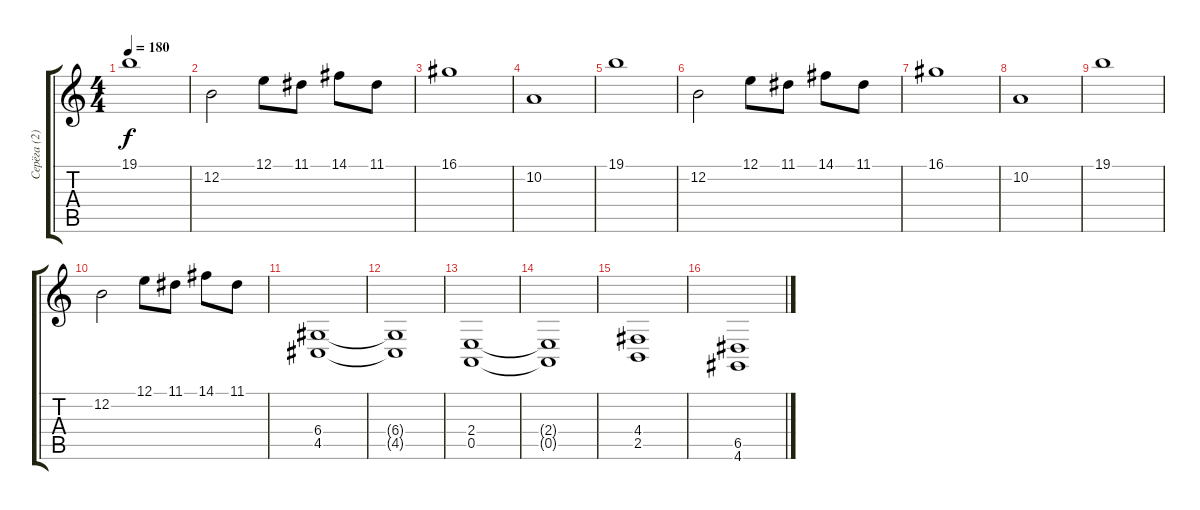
\track ("Серёга (2)" "Серёга (2)") {instrument stringensemble1}
\staff {score tabs}
\tuning (E4 B3 G3 D3 A2 E2) {hide}
\ts (4 4)
\tempo 180
\clef g2
\ks c
19.1.1{dy f} |
12.2.2 12.1.8 11.1.8 14.1.8 11.1.8 |
16.1.1 |
10.2.1 |
19.1.1 |
12.2.2 12.1.8 11.1.8 14.1.8 11.1.8 |
16.1.1 |
10.2.1 |
19.1.1 |
12.2.2 12.1.8 11.1.8 14.1.8 11.1.8 |
(6.4 4.5).1 |
(6.4{t} 4.5{t}).1 |
(2.4 0.5).1 |
(2.4{t} 0.5{t}).1 |
(4.4 2.5).1 |
(6.5 4.6).1
